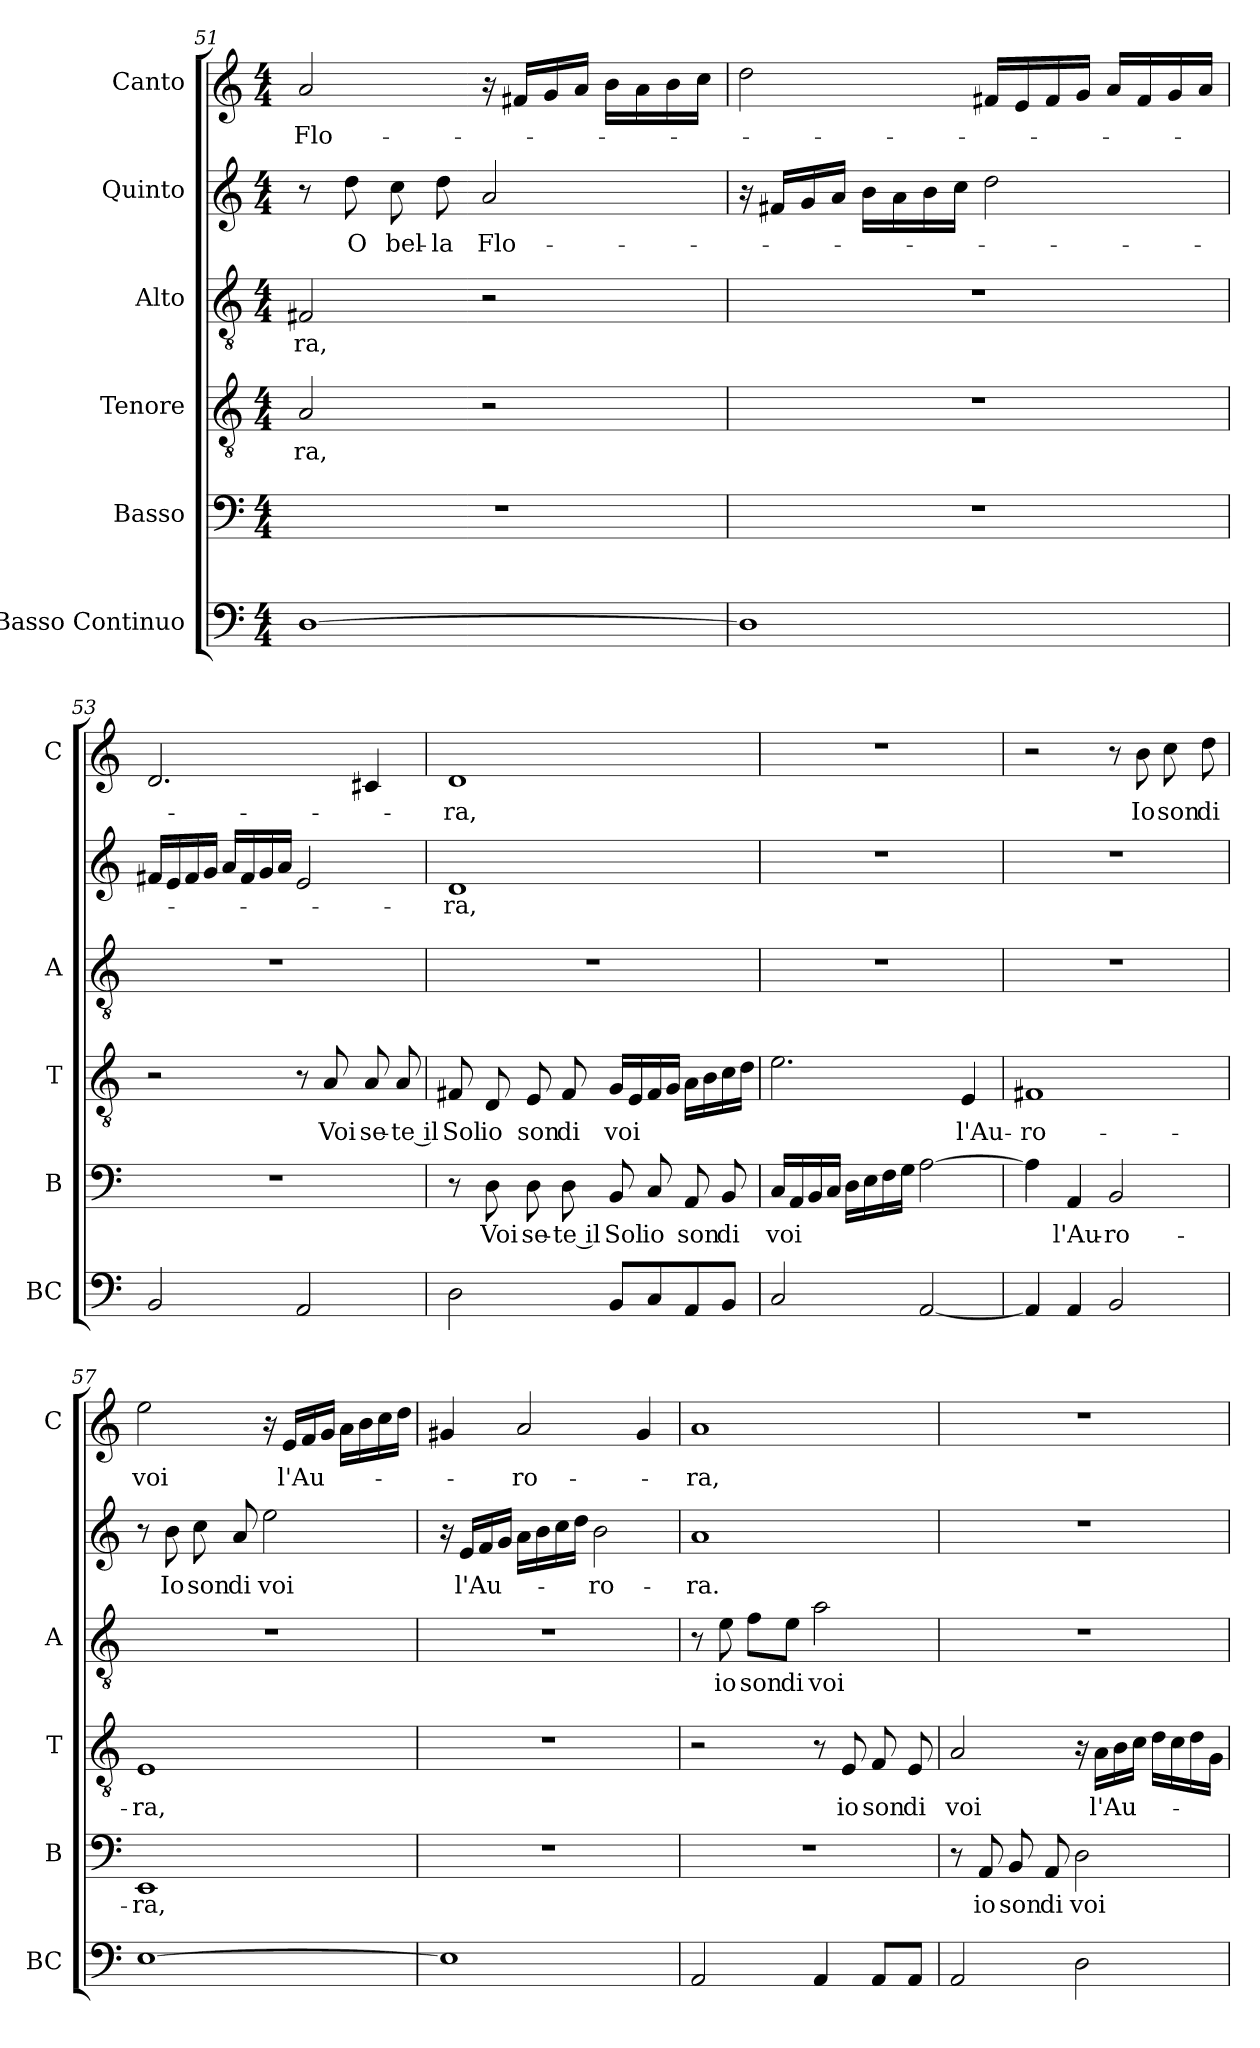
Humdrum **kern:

**kern	**kern	**text	**kern	**text	**kern	**text	**kern	**text	**kern	**text
*part6	*part5	*part5	*part4	*part4	*part3	*part3	*part2	*part2	*part1	*part1
*staff6	*staff5	*staff5	*staff4	*staff4	*staff3	*staff3	*staff2	*staff2	*staff1	*staff1
*I"Basso Continuo	*I"Basso	*	*I"Tenore	*	*I"Alto	*	*I"Quinto	*	*I"Canto	*
*I'BC	*I'B	*	*I'T	*	*I'A	*	*	*	*I'C	*
!!LO:PB:g=z
*clefF4	*clefF4	*	*clefGv2	*	*clefGv2	*	*clefG2	*	*clefG2	*
*k[]	*k[]	*	*k[]	*	*k[]	*	*k[]	*	*k[]	*
*C:	*C:	*	*C:	*	*C:	*	*C:	*	*C:	*
*M4/4	*M4/4	*	*M4/4	*	*M4/4	*	*M4/4	*	*M4/4	*
=51	=51	=51	=51	=51	=51	=51	=51	=51	=51	=51
!	!	!	!	!LO:LY:b	!	!LO:LY:b	!	!	!	!LO:LY:b
[1D	1r	.	2A/	-ra,	2F#X/	-ra,	8r	.	2a/	Flo-
!	!	!	!	!	!	!	!	!LO:LY:b	!	!
.	.	.	.	.	.	.	8dd\	O	.	.
!	!	!	!	!	!	!	!	!LO:LY:b	!	!
.	.	.	.	.	.	.	8cc\	bel-	.	.
!	!	!	!	!	!	!	!	!LO:LY:b	!	!
.	.	.	.	.	.	.	8dd\	-la	.	.
!	!	!	!	!	!	!	!	!LO:LY:b	!	!
.	.	.	2r	.	2r	.	2a/	Flo-	16r	.
.	.	.	.	.	.	.	.	.	16f#X/LL	.
.	.	.	.	.	.	.	.	.	16g/	.
.	.	.	.	.	.	.	.	.	16a/JJ	.
.	.	.	.	.	.	.	.	.	16b\LL	.
.	.	.	.	.	.	.	.	.	16a\	.
.	.	.	.	.	.	.	.	.	16b\	.
.	.	.	.	.	.	.	.	.	16cc\JJ	.
=52	=52	=52	=52	=52	=52	=52	=52	=52	=52	=52
1D]	1r	.	1r	.	1r	.	16r	.	2dd\	.
.	.	.	.	.	.	.	16f#X/LL	.	.	.
.	.	.	.	.	.	.	16g/	.	.	.
.	.	.	.	.	.	.	16a/JJ	.	.	.
.	.	.	.	.	.	.	16b\LL	.	.	.
.	.	.	.	.	.	.	16a\	.	.	.
.	.	.	.	.	.	.	16b\	.	.	.
.	.	.	.	.	.	.	16cc\JJ	.	.	.
.	.	.	.	.	.	.	2dd\	.	16f#X/LL	.
.	.	.	.	.	.	.	.	.	16e/	.
.	.	.	.	.	.	.	.	.	16f#/	.
.	.	.	.	.	.	.	.	.	16g/JJ	.
.	.	.	.	.	.	.	.	.	16a/LL	.
.	.	.	.	.	.	.	.	.	16f#/	.
.	.	.	.	.	.	.	.	.	16g/	.
.	.	.	.	.	.	.	.	.	16a/JJ	.
=53	=53	=53	=53	=53	=53	=53	=53	=53	=53	=53
2BB/	1r	.	2r	.	1r	.	16f#X/LL	.	2.d/	.
.	.	.	.	.	.	.	16e/	.	.	.
.	.	.	.	.	.	.	16f#/	.	.	.
.	.	.	.	.	.	.	16g/JJ	.	.	.
.	.	.	.	.	.	.	16a/LL	.	.	.
.	.	.	.	.	.	.	16f#/	.	.	.
.	.	.	.	.	.	.	16g/	.	.	.
.	.	.	.	.	.	.	16a/JJ	.	.	.
2AA/	.	.	8r	.	.	.	2e/	.	.	.
!	!	!	!	!LO:LY:b	!	!	!	!	!	!
.	.	.	8A/	Voi	.	.	.	.	.	.
!	!	!	!	!LO:LY:b	!	!	!	!	!	!
.	.	.	8A/	se-	.	.	.	.	4c#X/	.
!	!	!	!	!LO:LY:b	!	!	!	!	!	!
.	.	.	8A/	-te il	.	.	.	.	.	.
=54	=54	=54	=54	=54	=54	=54	=54	=54	=54	=54
!	!	!	!	!LO:LY:b	!	!	!	!LO:LY:b	!	!LO:LY:b
2D\	8r	.	8F#X/	Sol	1r	.	1d	-ra,	1d	-ra,
!	!	!LO:LY:b	!	!LO:LY:b	!	!	!	!	!	!
.	8D\	Voi	8D/	io	.	.	.	.	.	.
!	!	!LO:LY:b	!	!LO:LY:b	!	!	!	!	!	!
.	8D\	se-	8E/	son	.	.	.	.	.	.
!	!	!LO:LY:b	!	!LO:LY:b	!	!	!	!	!	!
.	8D\	-te il	8F#/	di	.	.	.	.	.	.
!	!	!LO:LY:b	!	!LO:LY:b	!	!	!	!	!	!
8BB/L	8BB/	Sol	16G/LL	voi	.	.	.	.	.	.
.	.	.	16E/	.	.	.	.	.	.	.
!	!	!LO:LY:b	!	!	!	!	!	!	!	!
8C/	8C/	io	16F#/	.	.	.	.	.	.	.
.	.	.	16G/JJ	.	.	.	.	.	.	.
!	!	!LO:LY:b	!	!	!	!	!	!	!	!
8AA/	8AA/	son	16A\LL	.	.	.	.	.	.	.
.	.	.	16B\	.	.	.	.	.	.	.
!	!	!LO:LY:b	!	!	!	!	!	!	!	!
8BB/J	8BB/	di	16c\	.	.	.	.	.	.	.
.	.	.	16d\JJ	.	.	.	.	.	.	.
=55	=55	=55	=55	=55	=55	=55	=55	=55	=55	=55
!	!	!LO:LY:b	!	!	!	!	!	!	!	!
2C/	16C/LL	voi	2.e\	.	1r	.	1r	.	1r	.
.	16AA/	.	.	.	.	.	.	.	.	.
.	16BB/	.	.	.	.	.	.	.	.	.
.	16C/JJ	.	.	.	.	.	.	.	.	.
.	16D\LL	.	.	.	.	.	.	.	.	.
.	16E\	.	.	.	.	.	.	.	.	.
.	16F\	.	.	.	.	.	.	.	.	.
.	16G\JJ	.	.	.	.	.	.	.	.	.
[2AA/	[2A\	.	.	.	.	.	.	.	.	.
!	!	!	!	!LO:LY:b	!	!	!	!	!	!
.	.	.	4E/	l'Au-	.	.	.	.	.	.
!!LO:LB:g=z
=56	=56	=56	=56	=56	=56	=56	=56	=56	=56	=56
!	!	!	!	!LO:LY:b	!	!	!	!	!	!
4AA/]	4A\]	.	1F#X	-ro-	1r	.	1r	.	2r	.
!	!	!LO:LY:b	!	!	!	!	!	!	!	!
4AA/	4AA/	l'Au-	.	.	.	.	.	.	.	.
!	!	!LO:LY:b	!	!	!	!	!	!	!	!
2BB/	2BB/	-ro-	.	.	.	.	.	.	8r	.
!	!	!	!	!	!	!	!	!	!	!LO:LY:b
.	.	.	.	.	.	.	.	.	8b\	Io
!	!	!	!	!	!	!	!	!	!	!LO:LY:b
.	.	.	.	.	.	.	.	.	8cc\	son
!	!	!	!	!	!	!	!	!	!	!LO:LY:b
.	.	.	.	.	.	.	.	.	8dd\	di
=57	=57	=57	=57	=57	=57	=57	=57	=57	=57	=57
!	!	!LO:LY:b	!	!LO:LY:b	!	!	!	!	!	!LO:LY:b
[1E	1EE	-ra,	1E	-ra,	1r	.	8r	.	2ee\	voi
!	!	!	!	!	!	!	!	!LO:LY:b	!	!
.	.	.	.	.	.	.	8b\	Io	.	.
!	!	!	!	!	!	!	!	!LO:LY:b	!	!
.	.	.	.	.	.	.	8cc\	son	.	.
!	!	!	!	!	!	!	!	!LO:LY:b	!	!
.	.	.	.	.	.	.	8a/	di	.	.
!	!	!	!	!	!	!	!	!LO:LY:b	!	!
.	.	.	.	.	.	.	2ee\	voi	16r	.
!	!	!	!	!	!	!	!	!	!	!LO:LY:b
.	.	.	.	.	.	.	.	.	16e/LL	l'Au-
.	.	.	.	.	.	.	.	.	16f/	.
.	.	.	.	.	.	.	.	.	16g/JJ	.
.	.	.	.	.	.	.	.	.	16a\LL	.
.	.	.	.	.	.	.	.	.	16b\	.
.	.	.	.	.	.	.	.	.	16cc\	.
.	.	.	.	.	.	.	.	.	16dd\JJ	.
=58	=58	=58	=58	=58	=58	=58	=58	=58	=58	=58
1E]	1r	.	1r	.	1r	.	16r	.	4g#X/	.
!	!	!	!	!	!	!	!	!LO:LY:b	!	!
.	.	.	.	.	.	.	16e/LL	l'Au-	.	.
.	.	.	.	.	.	.	16f/	.	.	.
.	.	.	.	.	.	.	16g/JJ	.	.	.
!	!	!	!	!	!	!	!	!	!	!LO:LY:b
.	.	.	.	.	.	.	16a\LL	.	2a/	-ro-
.	.	.	.	.	.	.	16b\	.	.	.
.	.	.	.	.	.	.	16cc\	.	.	.
.	.	.	.	.	.	.	16dd\JJ	.	.	.
!	!	!	!	!	!	!	!	!LO:LY:b	!	!
.	.	.	.	.	.	.	2b\	-ro-	.	.
.	.	.	.	.	.	.	.	.	4g#/	.
=59	=59	=59	=59	=59	=59	=59	=59	=59	=59	=59
!	!	!	!	!	!	!	!	!LO:LY:b	!	!LO:LY:b
2AA/	1r	.	2r	.	8r	.	1a	-ra.	1a	-ra,
!	!	!	!	!	!	!LO:LY:b	!	!	!	!
.	.	.	.	.	8e\	io	.	.	.	.
!	!	!	!	!	!	!LO:LY:b	!	!	!	!
.	.	.	.	.	8f\L	son	.	.	.	.
!	!	!	!	!	!	!LO:LY:b	!	!	!	!
.	.	.	.	.	8e\J	di	.	.	.	.
!	!	!	!	!	!	!LO:LY:b	!	!	!	!
4AA/	.	.	8r	.	2a\	voi	.	.	.	.
!	!	!	!	!LO:LY:b	!	!	!	!	!	!
.	.	.	8E/	io	.	.	.	.	.	.
!	!	!	!	!LO:LY:b	!	!	!	!	!	!
8AA/L	.	.	8F/	son	.	.	.	.	.	.
!	!	!	!	!LO:LY:b	!	!	!	!	!	!
8AA/J	.	.	8E/	di	.	.	.	.	.	.
=60	=60	=60	=60	=60	=60	=60	=60	=60	=60	=60
!	!	!	!	!LO:LY:b	!	!	!	!	!	!
2AA/	8r	.	2A/	voi	1r	.	1r	.	1r	.
!	!	!LO:LY:b	!	!	!	!	!	!	!	!
.	8AA/	io	.	.	.	.	.	.	.	.
!	!	!LO:LY:b	!	!	!	!	!	!	!	!
.	8BB/	son	.	.	.	.	.	.	.	.
!	!	!LO:LY:b	!	!	!	!	!	!	!	!
.	8AA/	di	.	.	.	.	.	.	.	.
!	!	!LO:LY:b	!	!	!	!	!	!	!	!
2D\	2D\	voi	16r	.	.	.	.	.	.	.
!	!	!	!	!LO:LY:b	!	!	!	!	!	!
.	.	.	16A\LL	l'Au-	.	.	.	.	.	.
.	.	.	16B\	.	.	.	.	.	.	.
.	.	.	16c\JJ	.	.	.	.	.	.	.
.	.	.	16d\LL	.	.	.	.	.	.	.
.	.	.	16c\	.	.	.	.	.	.	.
.	.	.	16d\	.	.	.	.	.	.	.
.	.	.	16G\JJ	.	.	.	.	.	.	.
=	=	=	=	=	=	=	=	=	=	=
*-	*-	*-	*-	*-	*-	*-	*-	*-	*-	*-
